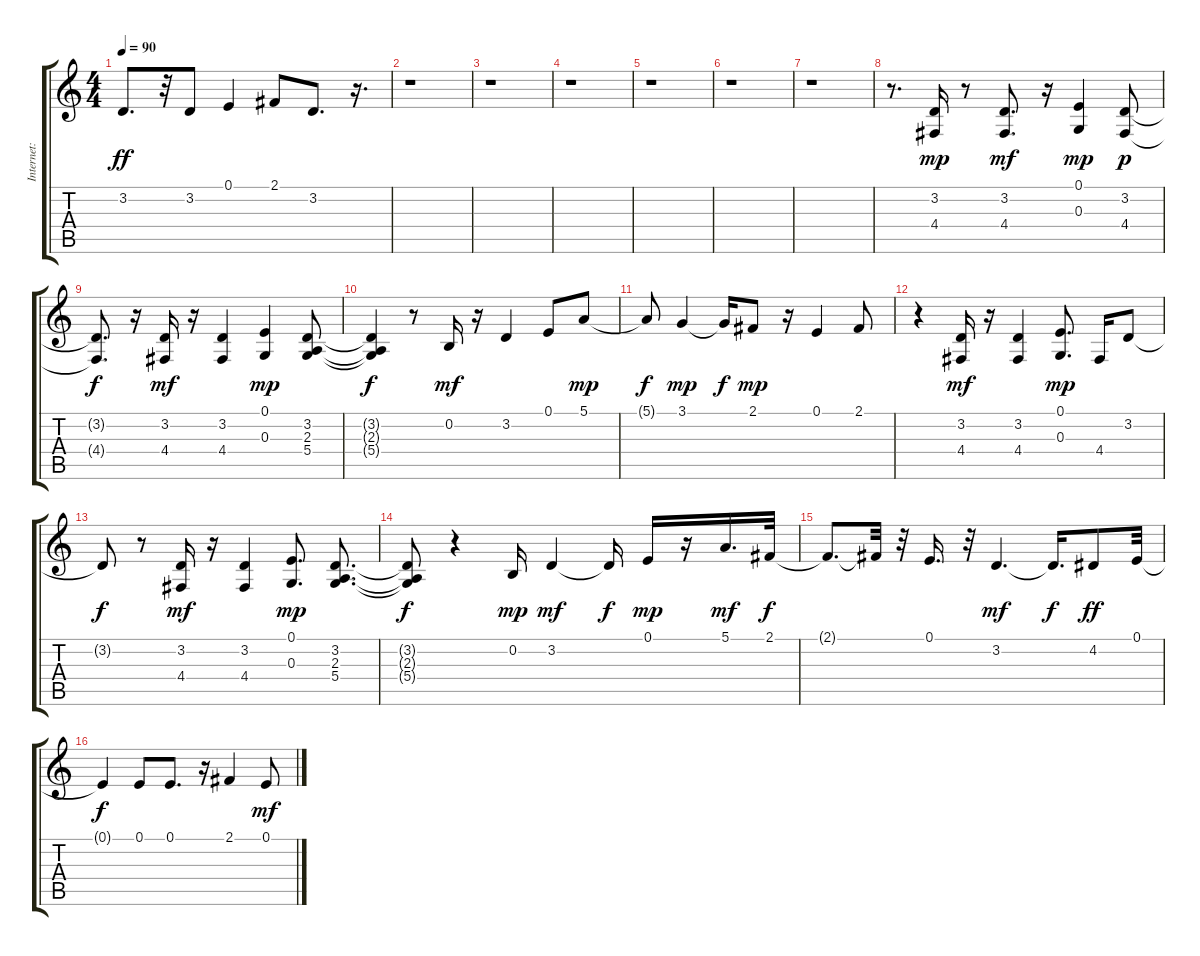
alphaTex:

\track ("Internet:" "Internet:") {instrument choiraahs}
\staff {score tabs}
\tuning (E4 B3 G3 D3 A2 E2) {hide}
\ts (4 4)
\tempo 90
\clef g2
\ks c
3.2.8{d dy ff} r.32 3.2.8 0.1.4 2.1.8 3.2.8{d} r.16{d} |
r.1 |
r.1 |
r.1 |
r.1 |
r.1 |
r.1 |
r.8{d} (3.2 4.4).16{dy mp} r.8 (3.2 4.4).8{d dy mf} r.16 (0.1 0.3).4{dy mp} (3.2 4.4).8{dy p} |
(3.2{t} 4.4{t}).8{d dy f} r.16 (3.2 4.4).16{dy mf} r.16 (3.2 4.4).4 (0.1 0.3).4{dy mp} (3.2 2.3 5.4).8 |
(3.2{t} 2.3{t} 5.4{t}).4{dy f} r.8 0.2.16{dy mf} r.16 3.2.4 0.1.8 5.1.8{dy mp} |
5.1{t}.8{dy f} 3.1.4{dy mp} 3.1{t}.16{dy f} 2.1.8{dy mp} r.16 0.1.4 2.1.8 |
r.4 (3.2 4.4).16{dy mf} r.16 (3.2 4.4).4 (0.1 0.3).8{d dy mp} 4.4.16 3.2.8 |
3.2{t}.8{dy f} r.8 (3.2 4.4).16{dy mf} r.16 (3.2 4.4).4 (0.1 0.3).8{d dy mp} (3.2 2.3 5.4).8{d} |
(3.2{t} 2.3{t} 5.4{t}).8{dy f} r.4 0.2.16{dy mp} 3.2.4{dy mf} 3.2{t}.16{dy f} 0.1.16{dy mp} r.16 5.1.16{d dy mf} 2.1.32{dy f} |
2.1{t}.8{d} 2.1{t}.32 r.32 0.1.16{d} r.32 3.2.4{d dy mf} 3.2{t}.16{d dy f} 4.2.8{dy ff} 0.1.32 |
0.1{t}.4{dy f} 0.1.8 0.1.8{d} r.16 2.1.4 0.1.8{dy mf}
